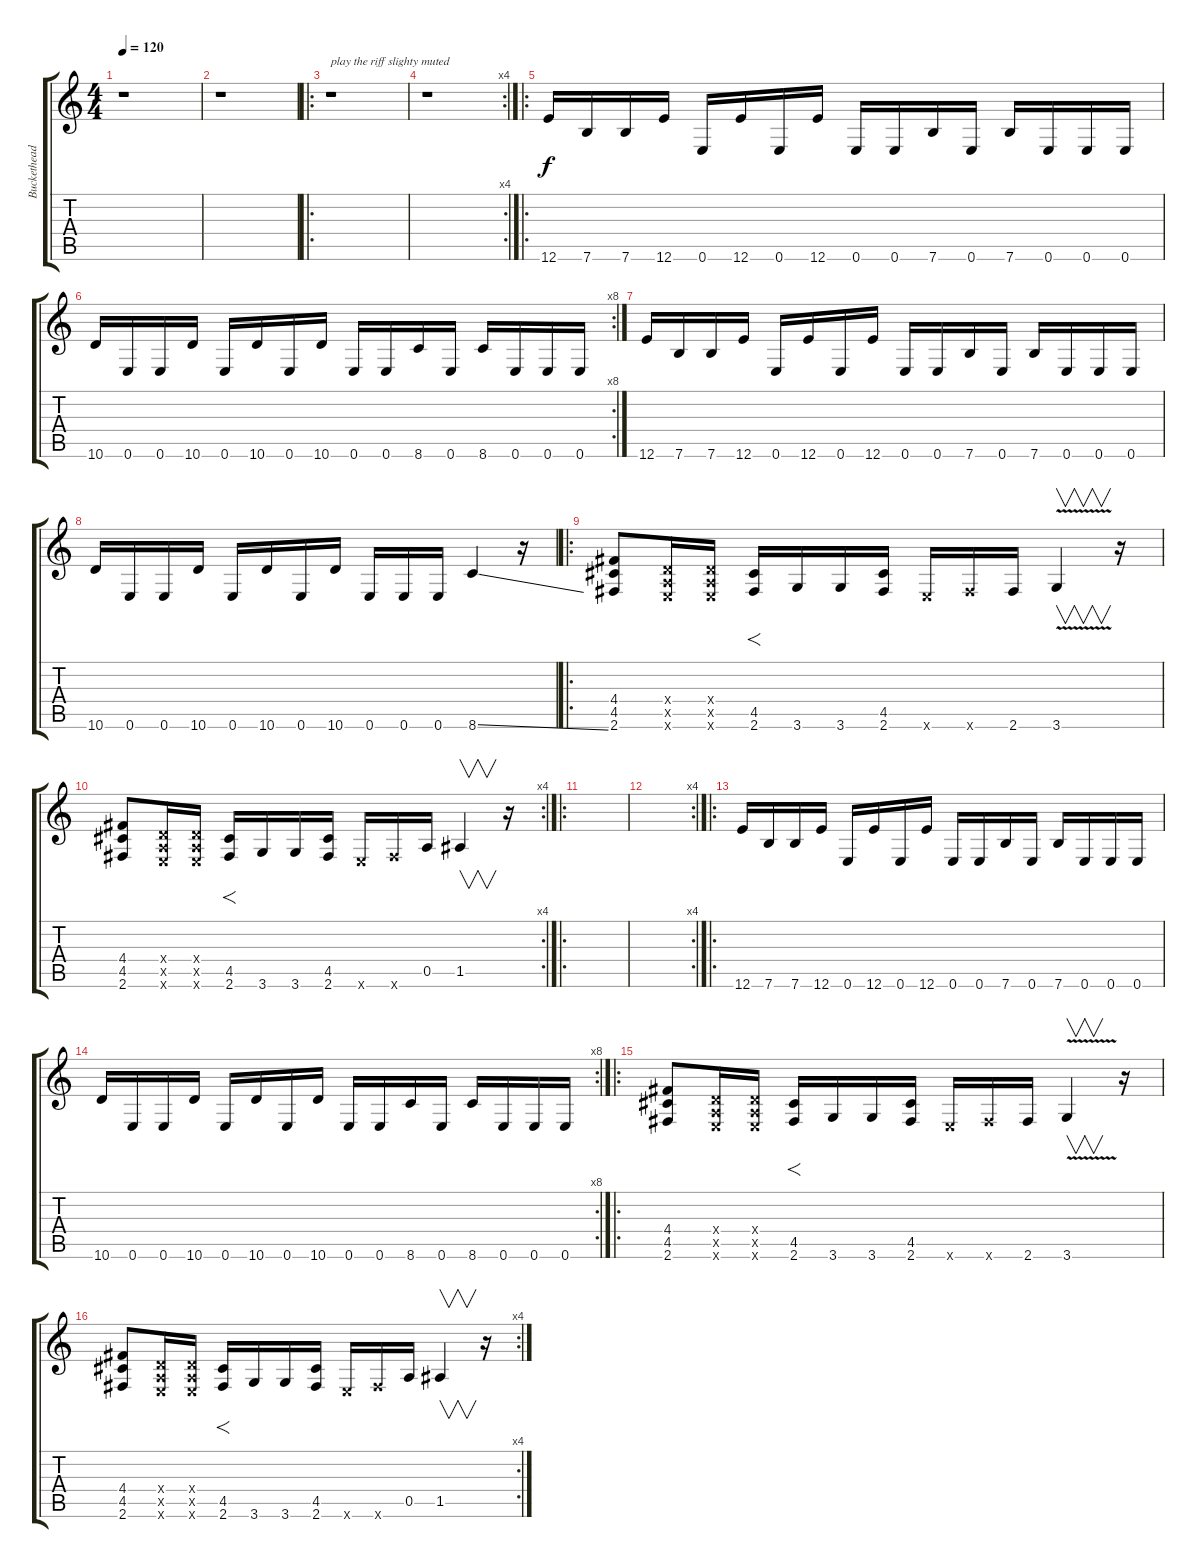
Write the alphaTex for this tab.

\track ("Buckethead" "Buckethead") {instrument distortionguitar}
\staff {score tabs}
\tuning (E4 B3 G3 D3 A2 E2) {hide}
\ts (4 4)
\tempo 120
\clef g2
\ks c
r.1{dy f instrument distortionguitar} |
r.1 |
\ro
r.1{txt "play the riff slighty muted"} |
\rc 4
r.1 |
\ro
12.6.16 7.6.16 7.6.16 12.6.16 0.6.16 12.6.16 0.6.16 12.6.16 0.6.16 0.6.16 7.6.16 0.6.16 7.6.16 0.6.16 0.6.16 0.6.16 |
\rc 8
10.6.16 0.6.16 0.6.16 10.6.16 0.6.16 10.6.16 0.6.16 10.6.16 0.6.16 0.6.16 8.6.16 0.6.16 8.6.16 0.6.16 0.6.16 0.6.16 |
12.6.16 7.6.16 7.6.16 12.6.16 0.6.16 12.6.16 0.6.16 12.6.16 0.6.16 0.6.16 7.6.16 0.6.16 7.6.16 0.6.16 0.6.16 0.6.16 |
10.6.16 0.6.16 0.6.16 10.6.16 0.6.16 10.6.16 0.6.16 10.6.16 0.6.16 0.6.16 0.6.16 8.6{ss}.4 r.16 |
\ro
(4.4 4.5 2.6).8 (0.4{x} 0.5{x} 0.6{x}).16 (0.4{x} 0.5{x} 0.6{x}).16 (4.5 2.6).16{f} 3.6.16 3.6.16 (4.5 2.6).16 0.6{x}.16 2.6{x}.16 2.6.16 3.6{v}.4{v} r.16 |
\rc 4
(4.4 4.5 2.6).8 (0.4{x} 0.5{x} 0.6{x}).16 (0.4{x} 0.5{x} 0.6{x}).16 (4.5 2.6).16{f} 3.6.16 3.6.16 (4.5 2.6).16 0.6{x}.16 2.6{x}.16 0.5.16 1.5.4{v} r.16 |
\ro
|
\rc 4
|
\ro
12.6.16 7.6.16 7.6.16 12.6.16 0.6.16 12.6.16 0.6.16 12.6.16 0.6.16 0.6.16 7.6.16 0.6.16 7.6.16 0.6.16 0.6.16 0.6.16 |
\rc 8
10.6.16 0.6.16 0.6.16 10.6.16 0.6.16 10.6.16 0.6.16 10.6.16 0.6.16 0.6.16 8.6.16 0.6.16 8.6.16 0.6.16 0.6.16 0.6.16 |
\ro
(4.4 4.5 2.6).8 (0.4{x} 0.5{x} 0.6{x}).16 (0.4{x} 0.5{x} 0.6{x}).16 (4.5 2.6).16{f} 3.6.16 3.6.16 (4.5 2.6).16 0.6{x}.16 2.6{x}.16 2.6.16 3.6{v}.4{v} r.16 |
\rc 4
(4.4 4.5 2.6).8 (0.4{x} 0.5{x} 0.6{x}).16 (0.4{x} 0.5{x} 0.6{x}).16 (4.5 2.6).16{f} 3.6.16 3.6.16 (4.5 2.6).16 0.6{x}.16 2.6{x}.16 0.5.16 1.5.4{v} r.16
